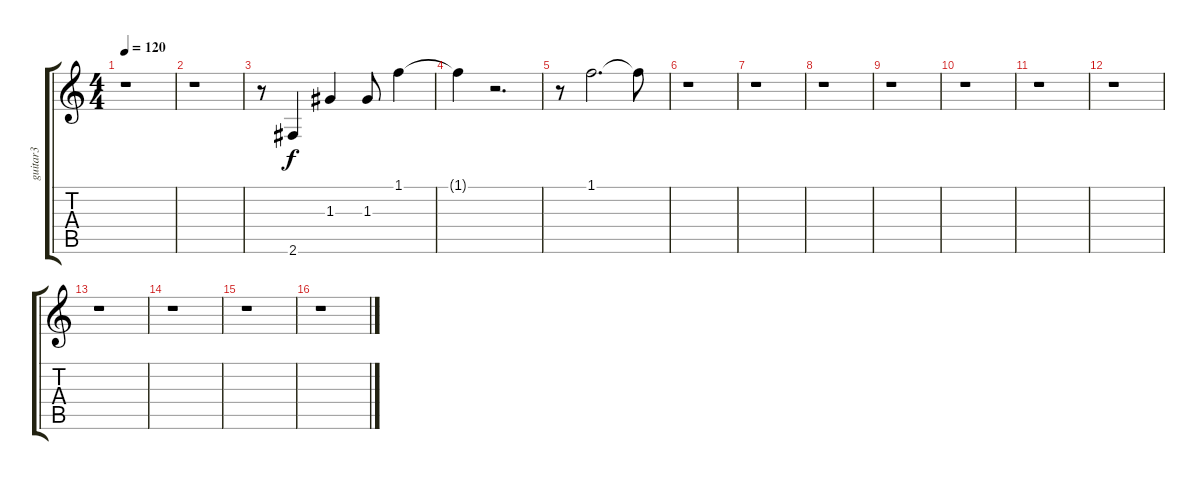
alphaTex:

\track ("guitar3" "guitar3") {instrument acousticguitarnylon}
\staff {score tabs}
\tuning (E4 B3 G3 D3 A2 E2) {hide}
\ts (4 4)
\tempo 120
\clef g2
\ks c
r.1{dy f} |
r.1 |
r.8 2.6.4 1.3.4 1.3.8 1.1.4 |
1.1{t}.4 r.2{d} |
r.8 1.1.2{d} 1.1{t}.8 |
r.1 |
r.1 |
r.1 |
r.1 |
r.1 |
r.1 |
r.1 |
r.1 |
r.1 |
r.1 |
r.1
